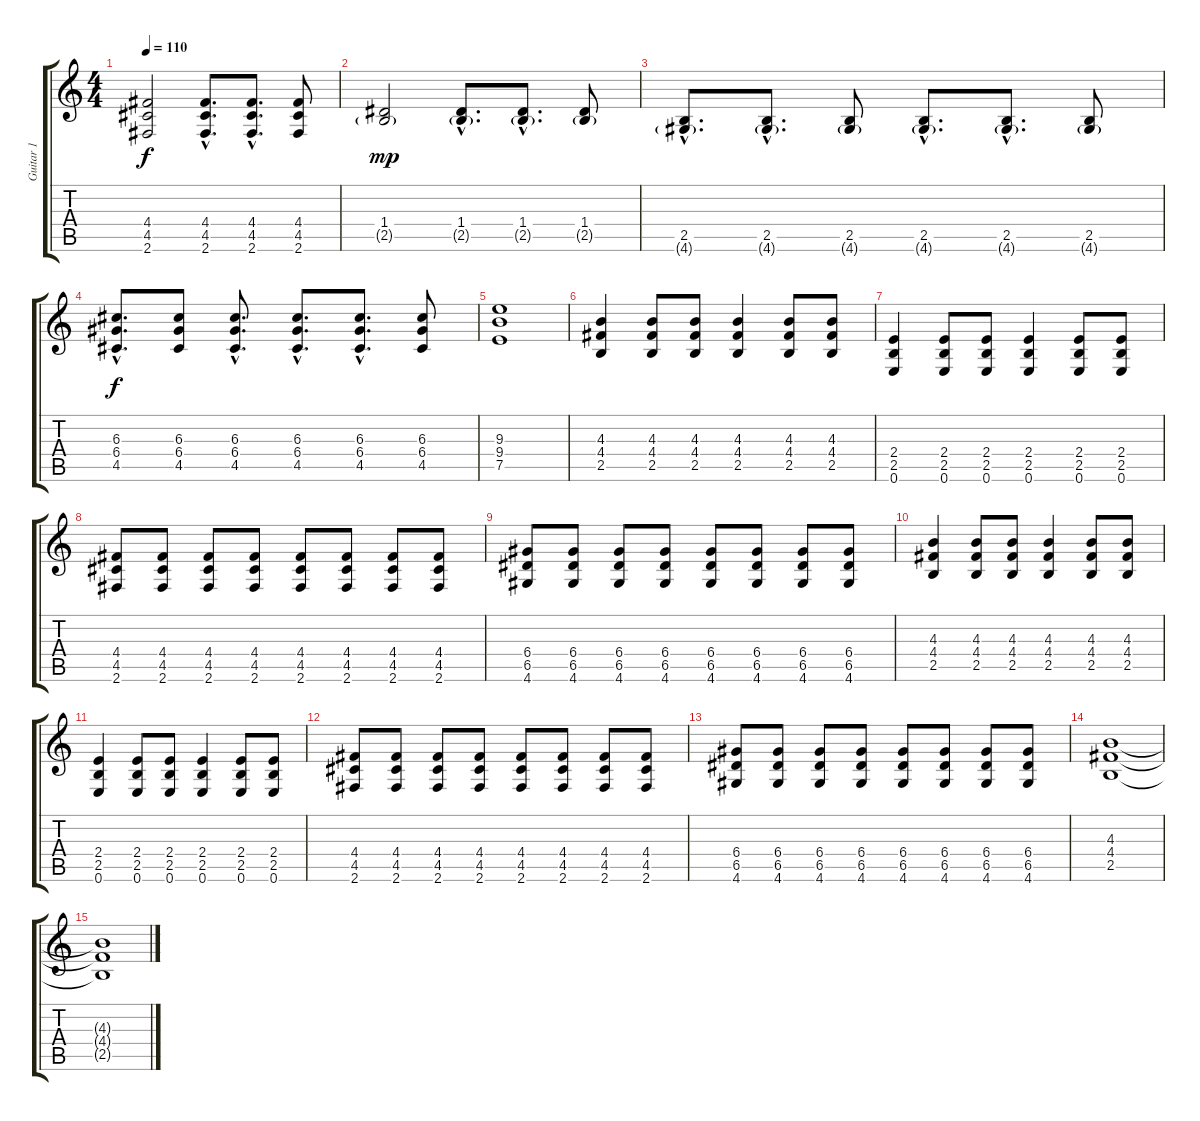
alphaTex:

\track ("Guitar 1" "Guitar 1") {instrument distortionguitar}
\staff {score tabs}
\tuning (E4 B3 G3 D3 A2 E2) {hide}
\ts (4 4)
\tempo 110
\clef g2
\ks c
(4.4 4.5 2.6).2{dy f} (4.4{hac} 4.5{hac} 2.6{hac}).8{d} (4.4{hac} 4.5{hac} 2.6{hac}).8{d} (4.4 4.5 2.6).8 |
(1.4 2.5{g}).2{dy mp} (1.4{hac} 2.5{g hac}).8{d} (1.4{hac} 2.5{g hac}).8{d} (1.4 2.5{g}).8 |
(2.5{hac} 4.6{g hac}).8{d} (2.5{hac} 4.6{g hac}).8{d} (2.5 4.6{g}).8 (2.5{hac} 4.6{g hac}).8{d} (2.5{hac} 4.6{g hac}).8{d} (2.5 4.6{g}).8 |
(6.3{hac} 6.4{hac} 4.5{hac}).8{d dy f} (6.3 6.4 4.5).8 (6.3{hac} 6.4{hac} 4.5{hac}).8{d} (6.3{hac} 6.4{hac} 4.5{hac}).8{d} (6.3{hac} 6.4{hac} 4.5{hac}).8{d} (6.3 6.4 4.5).8 |
(9.3 9.4 7.5).1 |
(4.3 4.4 2.5).4 (4.3 4.4 2.5).8 (4.3 4.4 2.5).8 (4.3 4.4 2.5).4 (4.3 4.4 2.5).8 (4.3 4.4 2.5).8 |
(2.4 2.5 0.6).4 (2.4 2.5 0.6).8 (2.4 2.5 0.6).8 (2.4 2.5 0.6).4 (2.4 2.5 0.6).8 (2.4 2.5 0.6).8 |
(4.4 4.5 2.6).8 (4.4 4.5 2.6).8 (4.4 4.5 2.6).8 (4.4 4.5 2.6).8 (4.4 4.5 2.6).8 (4.4 4.5 2.6).8 (4.4 4.5 2.6).8 (4.4 4.5 2.6).8 |
(6.4 6.5 4.6).8 (6.4 6.5 4.6).8 (6.4 6.5 4.6).8 (6.4 6.5 4.6).8 (6.4 6.5 4.6).8 (6.4 6.5 4.6).8 (6.4 6.5 4.6).8 (6.4 6.5 4.6).8 |
(4.3 4.4 2.5).4 (4.3 4.4 2.5).8 (4.3 4.4 2.5).8 (4.3 4.4 2.5).4 (4.3 4.4 2.5).8 (4.3 4.4 2.5).8 |
(2.4 2.5 0.6).4 (2.4 2.5 0.6).8 (2.4 2.5 0.6).8 (2.4 2.5 0.6).4 (2.4 2.5 0.6).8 (2.4 2.5 0.6).8 |
(4.4 4.5 2.6).8 (4.4 4.5 2.6).8 (4.4 4.5 2.6).8 (4.4 4.5 2.6).8 (4.4 4.5 2.6).8 (4.4 4.5 2.6).8 (4.4 4.5 2.6).8 (4.4 4.5 2.6).8 |
(6.4 6.5 4.6).8 (6.4 6.5 4.6).8 (6.4 6.5 4.6).8 (6.4 6.5 4.6).8 (6.4 6.5 4.6).8 (6.4 6.5 4.6).8 (6.4 6.5 4.6).8 (6.4 6.5 4.6).8 |
(4.3 4.4 2.5).1 |
(4.3{t} 4.4{t} 2.5{t}).1
